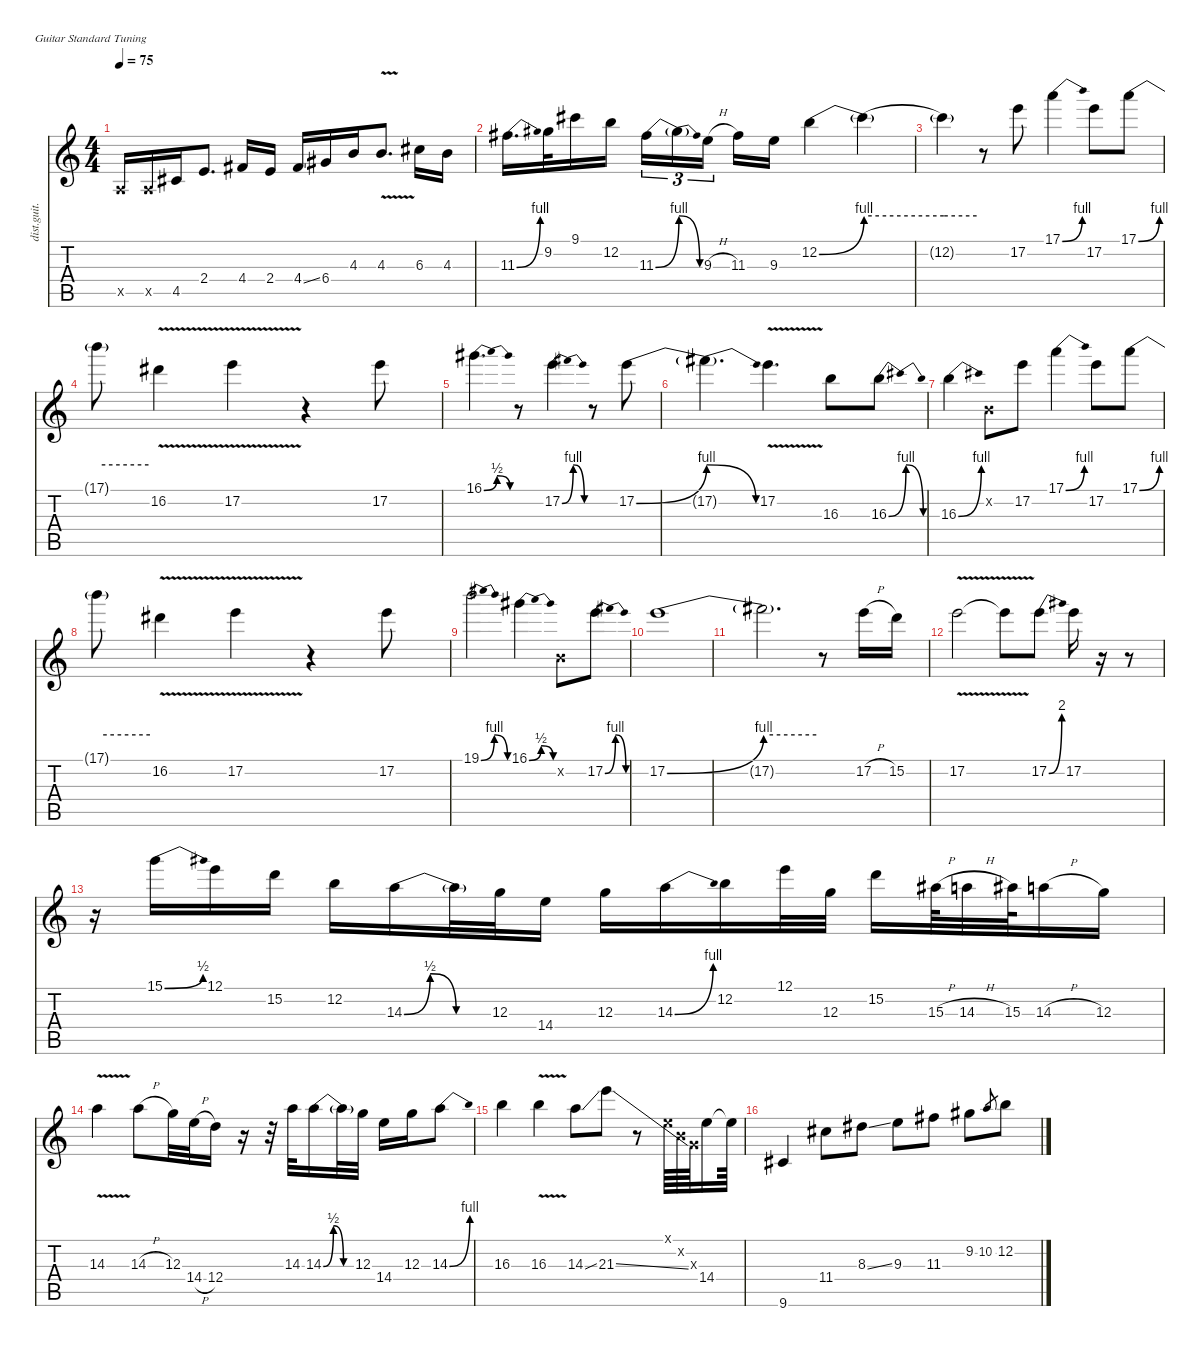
\defaultSystemsLayout 4
\hideDynamics
\bracketExtendMode nobrackets
\otherSystemsTrackNameOrientation horizontal
\track ("Guitar Solo" "dist.guit.") {instrument distortionguitar}
\staff {score tabs}
\tuning (E4 B3 G3 D3 A2 E2)
\ts (4 4)
\tempo 75
\clef g2
\ks c
0.5{x}.16{dy f beam Up} 0.5{x}.16{beam Up} 4.5{acc #}.16{beam Up} 2.4.8{d beam Up} 4.4{acc #}.16{beam Up} 2.4.16{beam Up} 4.4{ss acc #}.16{beam Up} 6.4{acc #}.16{beam Up} 4.3.16{beam Up} 4.3{v}.8{d beam Up} 6.3{acc #}.16{beam Down} 4.3.16{beam Down} |
11.3{be (bend 0 0 30 4) acc #}.16{d beam Down} 9.2{acc #}.32{beam Down} 9.1{acc #}.16{beam Down} 12.2.16{beam Down} 11.3{be (bend 0 0 60 4) acc #}.16{tu (3 2) beam Down} 11.3{be (release 0 4 60 0) t}.16{tu (3 2) beam Down} 9.3{h}.16{tu (3 2) beam Down} 11.3{acc #}.16{beam Down} 9.3.16{beam Down} 12.2{be (bend 0 0 60 4)}.4{beam Down} 12.2{be (hold 0 4 60 4) t}.4{beam Down} |
12.2{be (hold 0 4 60 4) t}.4{beam Down} r.8{beam Down} 17.2.8{beam Down} 17.1{be (bend 0 0 30 4)}.4{beam Down} 17.2.8{beam Down} 17.1{be (bend 0 0 60 4)}.8{beam Down} |
17.1{be (hold 0 4 60 4) t}.8{beam Down} 16.2{v acc #}.4{beam Down} 17.2{v}.4{beam Down} r.4{beam Down} 17.2.8{beam Down} |
16.1{be (bendrelease 0 0 15 2 30 2 45 0) acc #}.4{d beam Down} r.8{beam Down} 17.2{be (bendrelease 0 0 15 4 30 4 45 0)}.4{beam Down} r.8{beam Down} 17.2{be (bend 0 0 60 4)}.8{beam Down} |
17.2{be (release 0 4 60 0) t}.4{d beam Down} 17.2{v}.4{d beam Down} 16.3.8{beam Down} 16.3{be (bendrelease 0 0 15 4 30 4 45 0)}.8{beam Down} |
16.3{be (bend 0 0 30 4)}.4{beam Down} 0.2{x}.8{beam Down} 17.2.8{beam Down} 17.1{be (bend 0 0 30 4)}.4{beam Down} 17.2.8{beam Down} 17.1{be (bend 0 0 60 4)}.8{beam Down} |
17.1{be (hold 0 4 60 4) t}.8{beam Down} 16.2{v acc #}.4{beam Down} 17.2{v}.4{beam Down} r.4{beam Down} 17.2.8{beam Down} |
19.1{be (bendrelease 0 0 15 4 30 4 45 0)}.2{beam Down} 16.1{be (bendrelease 0 0 15 2 30 2 45 0) acc #}.4{beam Down} 0.2{x}.8{beam Down} 17.2{be (bendrelease 0 0 15 4 30 4 45 0)}.8{beam Down} |
17.2{be (bend 0 0 60 4)}.1{beam Down} |
17.2{be (hold 0 4 60 4) t}.2{d beam Down} r.8{beam Down} 17.2{h}.16{beam Down} 15.2.16{beam Down} |
17.2{v}.2{beam Down} 17.2{v t}.8{beam Down} 17.2{be (bend 0 0 30 8)}.8{beam Down} 17.2.16{beam Down} r.16{beam Down} r.8{beam Down} |
r.16{beam Down} 15.1{be (bend 0 0 30 2)}.16{beam Down} 12.1.16{beam Down} 15.2.16{beam Down} 12.2.16{beam Down} 14.3{be (bendrelease 0 0 30 2 30 2 60 0)}.16{beam Down} 14.3{be (hold 0 0 60 0) t}.32{beam Down} 12.3.32{beam Down} 14.4.16{beam Down} 12.3.16{beam Down} 14.3{be (bend 0 0 30 4)}.16{beam Down} 12.2.16{beam Down} 12.1.32{beam Down} 12.3.32{beam Down} 15.2.16{beam Down} 15.3{h acc #}.64{beam Down} 14.3{h}.32{beam Down} 15.3{acc #}.64{beam Down} 14.3{h}.16{beam Down} 12.3.16{beam Down} |
14.3{v}.4{beam Down} 14.3{h}.8{beam Down} 12.3.32{beam Down} 14.4{h}.32{beam Down} 12.4.16{beam Down} r.16{beam Down} r.32{beam Down} 14.3.32{beam Down} 14.3{be (bendrelease 0 0 30 2 30 2 60 0)}.16{beam Down} 14.3{be (hold 0 0 60 0) t}.32{beam Down} 12.3.32{beam Down} 14.4.16{beam Down} 12.3.16{beam Down} 14.3{be (bend 0 0 30 4)}.8{beam Down} |
16.3.4{beam Down} 16.3{v}.4{beam Down} 14.3{ss}.8{beam Down} 21.3{ss}.8{beam Down} r.8{beam Down} 0.1{x}.64{beam Down} 0.2{x}.64{beam Down} 0.3{x}.64{beam Down} 14.4.16{beam Down} 14.4{t}.64{beam Down} |
9.6{acc #}.4{beam Up} 11.4{acc #}.8{beam Down} 8.3{ss acc #}.8{beam Down} 9.3.8{beam Down} 11.3{acc #}.8{beam Down} 9.2{acc #}.8{beam Down} 10.2.8{gr dy mf beam Up} 12.2.8{dy f beam Down}
